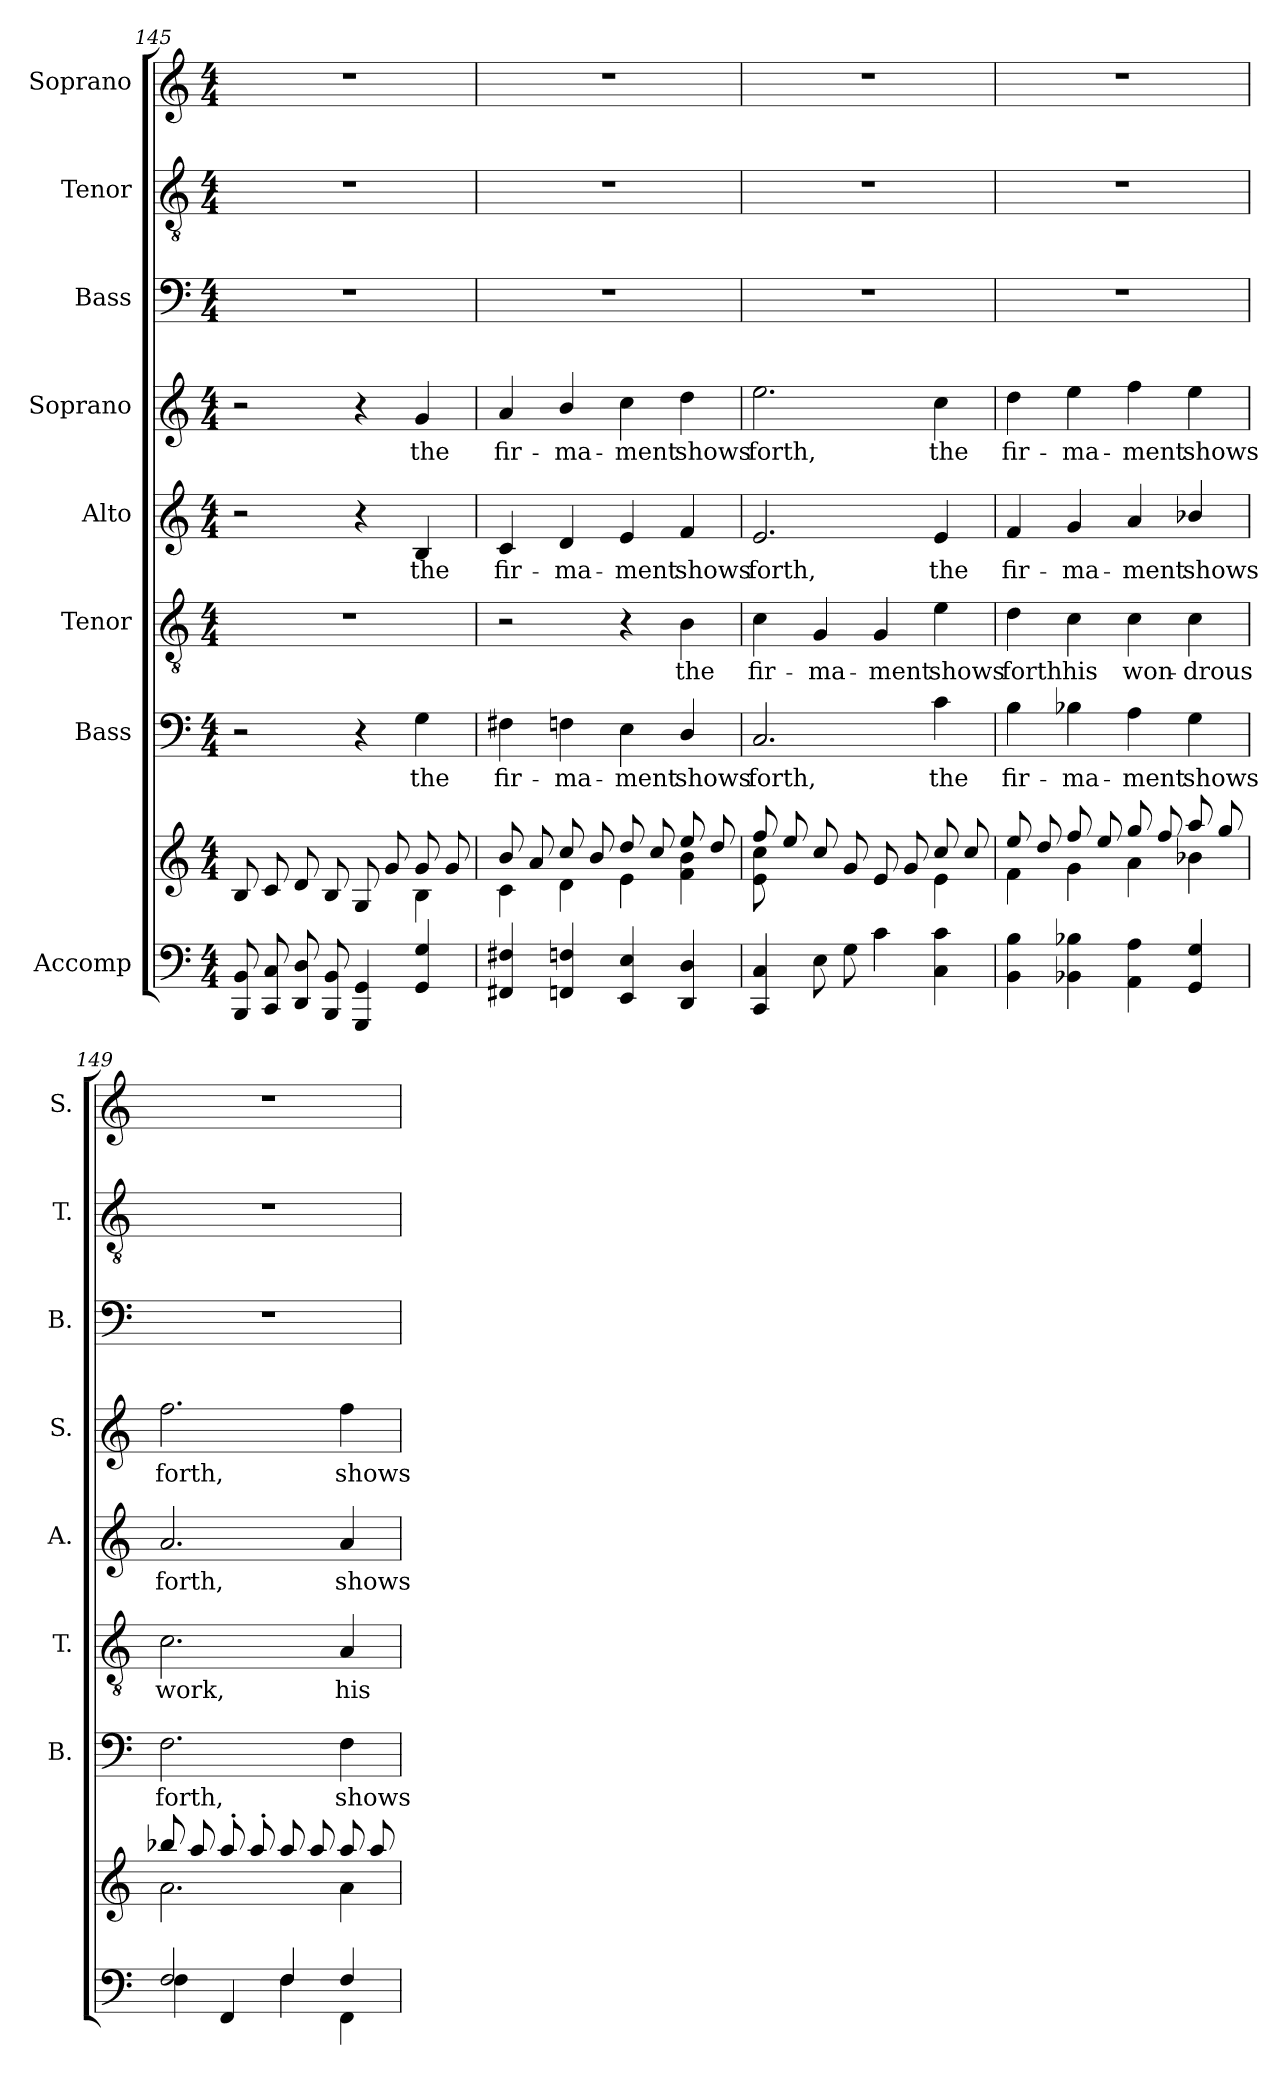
**kern	**kern	**kern	**text	**kern	**text	**kern	**text	**kern	**text	**kern	**kern	**kern
*part8	*part8	*part7	*part7	*part6	*part6	*part5	*part5	*part4	*part4	*part3	*part2	*part1
*staff9	*staff8	*staff7	*staff7	*staff6	*staff6	*staff5	*staff5	*staff4	*staff4	*staff3	*staff2	*staff1
*I"Accomp	*	*I"Bass	*	*I"Tenor	*	*I"Alto	*	*I"Soprano	*	*I"Bass	*I"Tenor	*I"Soprano
*	*	*I'B.	*	*I'T.	*	*I'A.	*	*I'S.	*	*I'B.	*I'T.	*I'S.
*clefF4	*clefG2	*clefF4	*	*clefGv2	*	*clefG2	*	*clefG2	*	*clefF4	*clefGv2	*clefG2
*	*	*	*	*ITrd7c12	*	*	*	*	*	*	*ITrd7c12	*
*k[]	*k[]	*k[]	*	*k[]	*	*k[]	*	*k[]	*	*k[]	*k[]	*k[]
*C:	*C:	*C:	*	*C:	*	*C:	*	*C:	*	*C:	*C:	*C:
*M4/4	*M4/4	*M4/4	*	*M4/4	*	*M4/4	*	*M4/4	*	*M4/4	*M4/4	*M4/4
=145	=145	=145	=145	=145	=145	=145	=145	=145	=145	=145	=145	=145
*	*^	*	*	*	*	*	*	*	*	*	*	*
8BBBi/ 8BBi	8Bi/	2.ryy	2r	.	1r	.	2r	.	2r	.	1r	1r	1r
8CCi/ 8Ci	8ci/	.	.	.	.	.	.	.	.	.	.	.	.
8DDi/ 8Di	8di/	.	.	.	.	.	.	.	.	.	.	.	.
8BBBi/ 8BBi	8Bi/	.	.	.	.	.	.	.	.	.	.	.	.
4GGGi/ 4GGi	8Gi/	.	4r	.	.	.	4r	.	4r	.	.	.	.
.	8gi/	.	.	.	.	.	.	.	.	.	.	.	.
!	!	!	!	!LO:LY:b:color=#000000	!	!	!	!	!	!	!	!	!
!	!	!	!	!	!	!	!	!LO:LY:b:color=#000000	!	!	!	!	!
!	!	!	!	!	!	!	!	!	!	!LO:LY:b:color=#000000	!	!	!
4GGi/ 4Gi	8gi/	4Bi\	4Gi\	the	.	.	4Bi/	the	4gi/	the	.	.	.
.	8gi/	.	.	.	.	.	.	.	.	.	.	.	.
=146	=146	=146	=146	=146	=146	=146	=146	=146	=146	=146	=146	=146	=146
!	!	!	!	!LO:LY:b:color=#000000	!	!	!	!	!	!	!	!	!
!	!	!	!	!	!	!	!	!LO:LY:b:color=#000000	!	!	!	!	!
!	!	!	!	!	!	!	!	!	!	!LO:LY:b:color=#000000	!	!	!
4FF#Xi/ 4F#Xi	8bi/	4ci\	4F#Xi\	fir-	2r	.	4ci/	fir-	4ai/	fir-	1r	1r	1r
.	8ai/	.	.	.	.	.	.	.	.	.	.	.	.
!	!	!	!	!LO:LY:b:color=#000000	!	!	!	!	!	!	!	!	!
!	!	!	!	!	!	!	!	!LO:LY:b:color=#000000	!	!	!	!	!
!	!	!	!	!	!	!	!	!	!	!LO:LY:b:color=#000000	!	!	!
4FFni/ 4Fni	8cci/	4di\	4Fni\	-ma-	.	.	4di/	-ma-	4bi/	-ma-	.	.	.
.	8bi/	.	.	.	.	.	.	.	.	.	.	.	.
!	!	!	!	!LO:LY:b:color=#000000	!	!	!	!	!	!	!	!	!
!	!	!	!	!	!	!	!	!LO:LY:b:color=#000000	!	!	!	!	!
!	!	!	!	!	!	!	!	!	!	!LO:LY:b:color=#000000	!	!	!
4EEi/ 4Ei	8ddi/	4ei\	4Ei\	-ment	4r	.	4ei/	-ment	4cci\	-ment	.	.	.
.	8cci/	.	.	.	.	.	.	.	.	.	.	.	.
!	!	!	!	!LO:LY:b:color=#000000	!	!	!	!	!	!	!	!	!
!	!	!	!	!	!	!LO:LY:b:color=#000000	!	!	!	!	!	!	!
!	!	!	!	!	!	!	!	!LO:LY:b:color=#000000	!	!	!	!	!
!	!	!	!	!	!	!	!	!	!	!LO:LY:b:color=#000000	!	!	!
4DDi/ 4Di	8eei/	4fi\ 4bi	4Di/	shows	4BBi\	the	4fi/	shows	4ddi\	shows	.	.	.
.	8ddi/	.	.	.	.	.	.	.	.	.	.	.	.
=147	=147	=147	=147	=147	=147	=147	=147	=147	=147	=147	=147	=147	=147
!	!	!	!	!LO:LY:b:color=#000000	!	!	!	!	!	!	!	!	!
!	!	!	!	!	!	!LO:LY:b:color=#000000	!	!	!	!	!	!	!
!	!	!	!	!	!	!	!	!LO:LY:b:color=#000000	!	!	!	!	!
!	!	!	!	!	!	!	!	!	!	!LO:LY:b:color=#000000	!	!	!
4CCi/ 4Ci	8ffi/	8ei\ 8cci	2.Ci/	forth,	4Ci\	fir-	2.ei/	forth,	2.eei\	forth,	1r	1r	1r
.	8eei/	2ryy	.	.	.	.	.	.	.	.	.	.	.
!	!	!	!	!	!	!LO:LY:b:color=#000000	!	!	!	!	!	!	!
8Ei\	8cci/	.	.	.	4GGi/	-ma-	.	.	.	.	.	.	.
8Gi\	8gi/	.	.	.	.	.	.	.	.	.	.	.	.
!	!	!	!	!	!	!LO:LY:b:color=#000000	!	!	!	!	!	!	!
4ci\	8ei/	.	.	.	4GGi/	-ment	.	.	.	.	.	.	.
.	8gi/	8ryy	.	.	.	.	.	.	.	.	.	.	.
!	!	!	!	!LO:LY:b:color=#000000	!	!	!	!	!	!	!	!	!
!	!	!	!	!	!	!LO:LY:b:color=#000000	!	!	!	!	!	!	!
!	!	!	!	!	!	!	!	!LO:LY:b:color=#000000	!	!	!	!	!
!	!	!	!	!	!	!	!	!	!	!LO:LY:b:color=#000000	!	!	!
4Ci\ 4ci	8cci/	4ei\	4ci\	the	4Ei\	shows	4ei/	the	4cci\	the	.	.	.
.	8cci/	.	.	.	.	.	.	.	.	.	.	.	.
=148	=148	=148	=148	=148	=148	=148	=148	=148	=148	=148	=148	=148	=148
!	!	!	!	!LO:LY:b:color=#000000	!	!	!	!	!	!	!	!	!
!	!	!	!	!	!	!LO:LY:b:color=#000000	!	!	!	!	!	!	!
!	!	!	!	!	!	!	!	!LO:LY:b:color=#000000	!	!	!	!	!
!	!	!	!	!	!	!	!	!	!	!LO:LY:b:color=#000000	!	!	!
4BBi\ 4Bi	8eei/	4fi\	4Bi\	fir-	4Di\	forth	4fi/	fir-	4ddi\	fir-	1r	1r	1r
.	8ddi/	.	.	.	.	.	.	.	.	.	.	.	.
!	!	!	!	!LO:LY:b:color=#000000	!	!	!	!	!	!	!	!	!
!	!	!	!	!	!	!LO:LY:b:color=#000000	!	!	!	!	!	!	!
!	!	!	!	!	!	!	!	!LO:LY:b:color=#000000	!	!	!	!	!
!	!	!	!	!	!	!	!	!	!	!LO:LY:b:color=#000000	!	!	!
4BB-Xi\ 4B-Xi	8ffi/	4gi\	4B-Xi\	-ma-	4Ci\	his	4gi/	-ma-	4eei\	-ma-	.	.	.
.	8eei/	.	.	.	.	.	.	.	.	.	.	.	.
!	!	!	!	!LO:LY:b:color=#000000	!	!	!	!	!	!	!	!	!
!	!	!	!	!	!	!LO:LY:b:color=#000000	!	!	!	!	!	!	!
!	!	!	!	!	!	!	!	!LO:LY:b:color=#000000	!	!	!	!	!
!	!	!	!	!	!	!	!	!	!	!LO:LY:b:color=#000000	!	!	!
4AAi\ 4Ai	8ggi/	4ai\	4Ai\	-ment	4Ci\	won-	4ai/	-ment	4ffi\	-ment	.	.	.
.	8ffi/	.	.	.	.	.	.	.	.	.	.	.	.
!	!	!	!	!LO:LY:b:color=#000000	!	!	!	!	!	!	!	!	!
!	!	!	!	!	!	!LO:LY:b:color=#000000	!	!	!	!	!	!	!
!	!	!	!	!	!	!	!	!LO:LY:b:color=#000000	!	!	!	!	!
!	!	!	!	!	!	!	!	!	!	!LO:LY:b:color=#000000	!	!	!
4GGi/ 4Gi	8aai/	4b-Xi\	4Gi\	shows	4Ci\	-drous	4b-Xi/	shows	4eei\	shows	.	.	.
.	8ggi/	.	.	.	.	.	.	.	.	.	.	.	.
!!LO:PB:g=z
=149	=149	=149	=149	=149	=149	=149	=149	=149	=149	=149	=149	=149	=149
*^	*	*	*	*	*	*	*	*	*	*	*	*	*
!	!	!	!	!	!LO:LY:b:color=#000000	!	!	!	!	!	!	!	!	!
!	!	!	!	!	!	!	!LO:LY:b:color=#000000	!	!	!	!	!	!	!
!	!	!	!	!	!	!	!	!	!LO:LY:b:color=#000000	!	!	!	!	!
!	!	!	!	!	!	!	!	!	!	!	!LO:LY:b:color=#000000	!	!	!
2Fi/	4Fi\	8bb-Xi/	2.ai\	2.Fi\	forth,	2.Ci\	work,	2.ai/	forth,	2.ffi\	forth,	1r	1r	1r
.	.	8aai/	.	.	.	.	.	.	.	.	.	.	.	.
.	4FFi/	8aa'i/	.	.	.	.	.	.	.	.	.	.	.	.
.	.	8aa'i/	.	.	.	.	.	.	.	.	.	.	.	.
4Fi/	4Fi\	8aai/	.	.	.	.	.	.	.	.	.	.	.	.
.	.	8aai/	.	.	.	.	.	.	.	.	.	.	.	.
!	!	!	!	!	!LO:LY:b:color=#000000	!	!	!	!	!	!	!	!	!
!	!	!	!	!	!	!	!LO:LY:b:color=#000000	!	!	!	!	!	!	!
!	!	!	!	!	!	!	!	!	!LO:LY:b:color=#000000	!	!	!	!	!
!	!	!	!	!	!	!	!	!	!	!	!LO:LY:b:color=#000000	!	!	!
4Fi/	4FFi\	8aai/	4ai\	4Fi\	shows	4AAi/	his	4ai/	shows	4ffi\	shows	.	.	.
.	.	8aai/	.	.	.	.	.	.	.	.	.	.	.	.
*v	*v	*	*	*	*	*	*	*	*	*	*	*	*	*
*	*v	*v	*	*	*	*	*	*	*	*	*	*	*
=	=	=	=	=	=	=	=	=	=	=	=	=
*-	*-	*-	*-	*-	*-	*-	*-	*-	*-	*-	*-	*-
